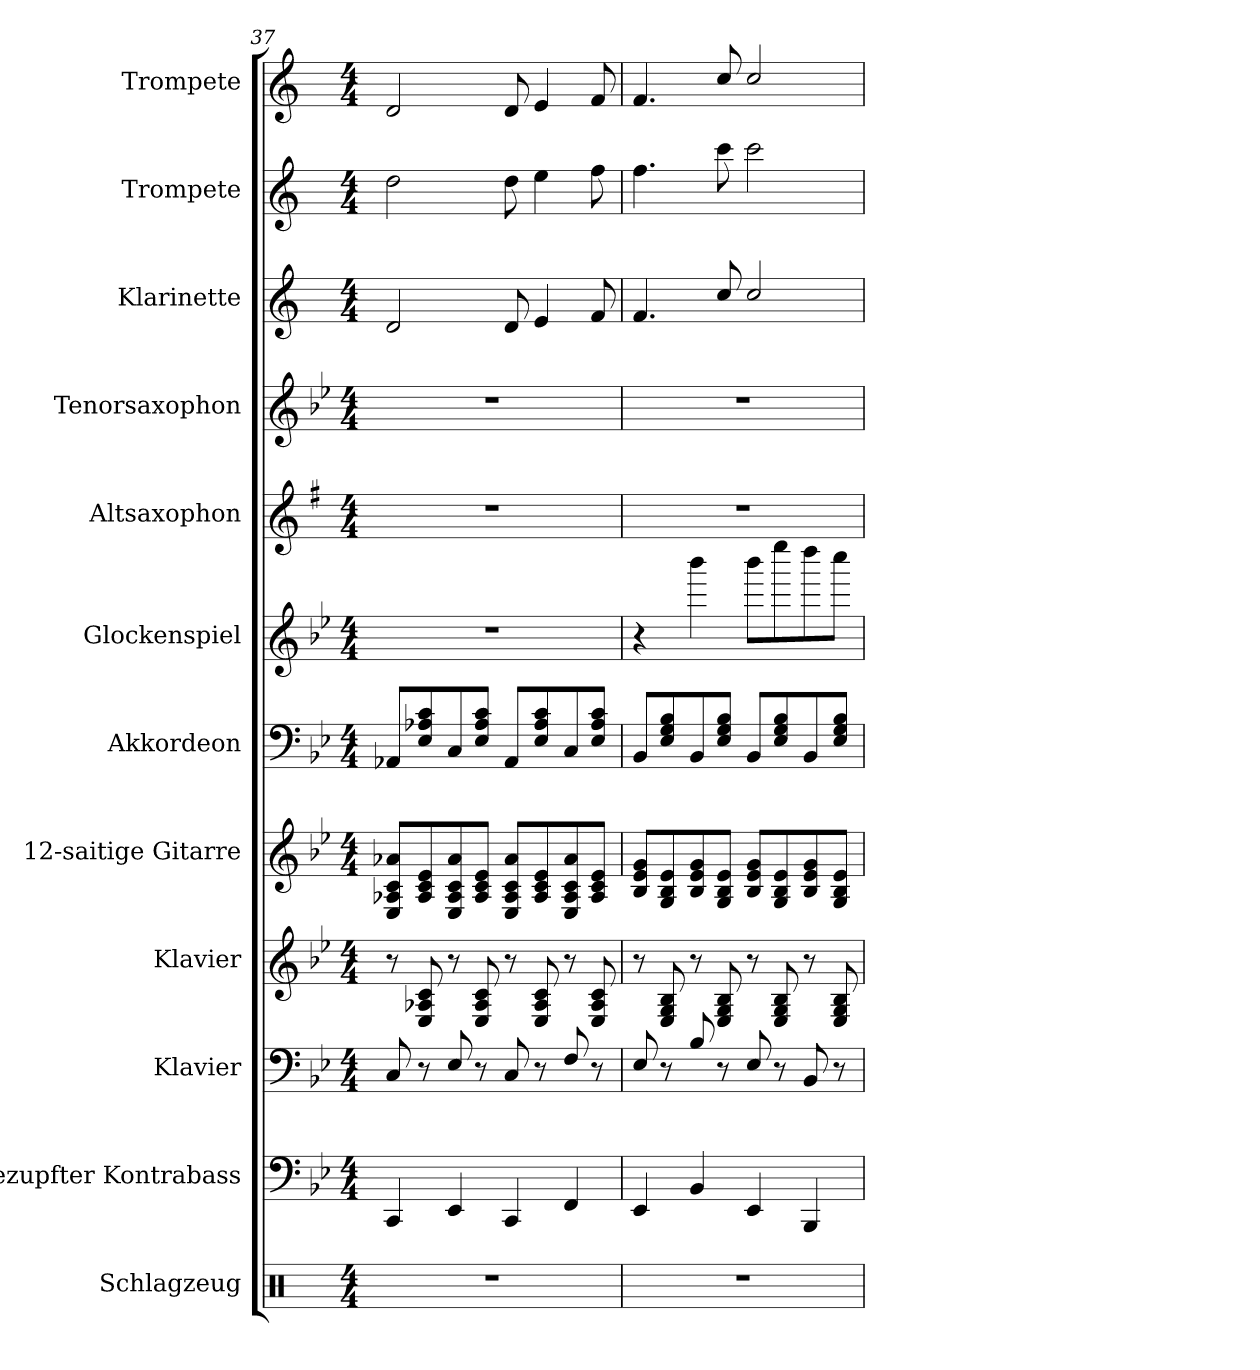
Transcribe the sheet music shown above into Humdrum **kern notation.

**kern	**kern	**kern	**kern	**kern	**kern	**kern	**kern	**kern	**kern	**kern	**kern
*part12	*part11	*part10	*part9	*part8	*part7	*part6	*part5	*part4	*part3	*part2	*part1
*staff12	*staff11	*staff10	*staff9	*staff8	*staff7	*staff6	*staff5	*staff4	*staff3	*staff2	*staff1
*I"Schlagzeug	*I"Gezupfter Kontrabass	*I"Klavier	*I"Klavier	*I"12-saitige Gitarre	*I"Akkordeon	*I"Glockenspiel	*I"Altsaxophon	*I"Tenorsaxophon	*I"Klarinette	*I"Trompete	*I"Trompete
*I'Schlgz.	*	*	*	*	*	*I'Gsp	*I'A.sax.	*I'T Sax	*	*I'Tpt	*I'Tpt
!!LO:PB:g=z
*clefX	*clefF4	*clefF4	*clefG2	*clefG2	*clefF4	*clefG2	*clefG2	*clefG2	*clefG2	*clefG2	*clefG2
*	*ITrd-7c-12	*	*	*ITrd-7c-12	*	*ITrd7c12	*ITrd5c9	*ITrd8c14	*ITrd1c2	*ITrd1c2	*ITrd1c2
*k[]	*k[b-e-]	*k[b-e-]	*k[b-e-]	*k[b-e-]	*k[b-e-]	*k[b-e-]	*k[b-e-]	*k[b-e-]	*k[b-e-]	*k[b-e-]	*k[b-e-]
*M4/4	*M4/4	*M4/4	*M4/4	*M4/4	*M4/4	*M4/4	*M4/4	*M4/4	*M4/4	*M4/4	*M4/4
=37	=37	=37	=37	=37	=37	=37	=37	=37	=37	=37	=37
1r	4C/	8C/	8r	8e-/ 8a-X/ 8cc/ 8aa-X/L	8AA-X/L	1r	1r	1r	2c/	2cc\	2c/
.	.	8r	8E-/ 8A-X/ 8c/	8a-/ 8cc/ 8ee-/	8E-/ 8A-X/ 8c/	.	.	.	.	.	.
.	4E-/	8E-/	8r	8e-/ 8a-/ 8cc/ 8aa-/	8C/	.	.	.	.	.	.
.	.	8r	8E-/ 8A-/ 8c/	8a-/ 8cc/ 8ee-/J	8E-/ 8A-/ 8c/J	.	.	.	.	.	.
.	4C/	8C/	8r	8e-/ 8a-/ 8cc/ 8aa-/L	8AA-/L	.	.	.	8c/	8cc\	8c/
.	.	8r	8E-/ 8A-/ 8c/	8a-/ 8cc/ 8ee-/	8E-/ 8A-/ 8c/	.	.	.	4d/	4dd\	4d/
.	4F/	8F/	8r	8e-/ 8a-/ 8cc/ 8aa-/	8C/	.	.	.	.	.	.
.	.	8r	8E-/ 8A-/ 8c/	8a-/ 8cc/ 8ee-/J	8E-/ 8A-/ 8c/J	.	.	.	8e-/	8ee-\	8e-/
=38	=38	=38	=38	=38	=38	=38	=38	=38	=38	=38	=38
1r	4E-/	8E-/	8r	8b-/ 8ee-/ 8gg/L	8BB-/L	4r	1r	1r	4.e-/	4.ee-\	4.e-/
.	.	8r	8E-/ 8G/ 8B-/	8g/ 8b-/ 8ee-/	8E-/ 8G/ 8B-/	.	.	.	.	.	.
.	4B-/	8B-/	8r	8b-/ 8ee-/ 8gg/	8BB-/	4bb-\	.	.	.	.	.
.	.	8r	8E-/ 8G/ 8B-/	8g/ 8b-/ 8ee-/J	8E-/ 8G/ 8B-/J	.	.	.	8b-/	8bb-\	8b-/
.	4E-/	8E-/	8r	8b-/ 8ee-/ 8gg/L	8BB-/L	8bb-\L	.	.	2b-/	2bb-\	2b-/
.	.	8r	8E-/ 8G/ 8B-/	8g/ 8b-/ 8ee-/	8E-/ 8G/ 8B-/	8eee-\	.	.	.	.	.
.	4BB-/	8BB-/	8r	8b-/ 8ee-/ 8gg/	8BB-/	8ddd\	.	.	.	.	.
.	.	8r	8E-/ 8G/ 8B-/	8g/ 8b-/ 8ee-/J	8E-/ 8G/ 8B-/J	8ccc\J	.	.	.	.	.
=	=	=	=	=	=	=	=	=	=	=	=
*-	*-	*-	*-	*-	*-	*-	*-	*-	*-	*-	*-
